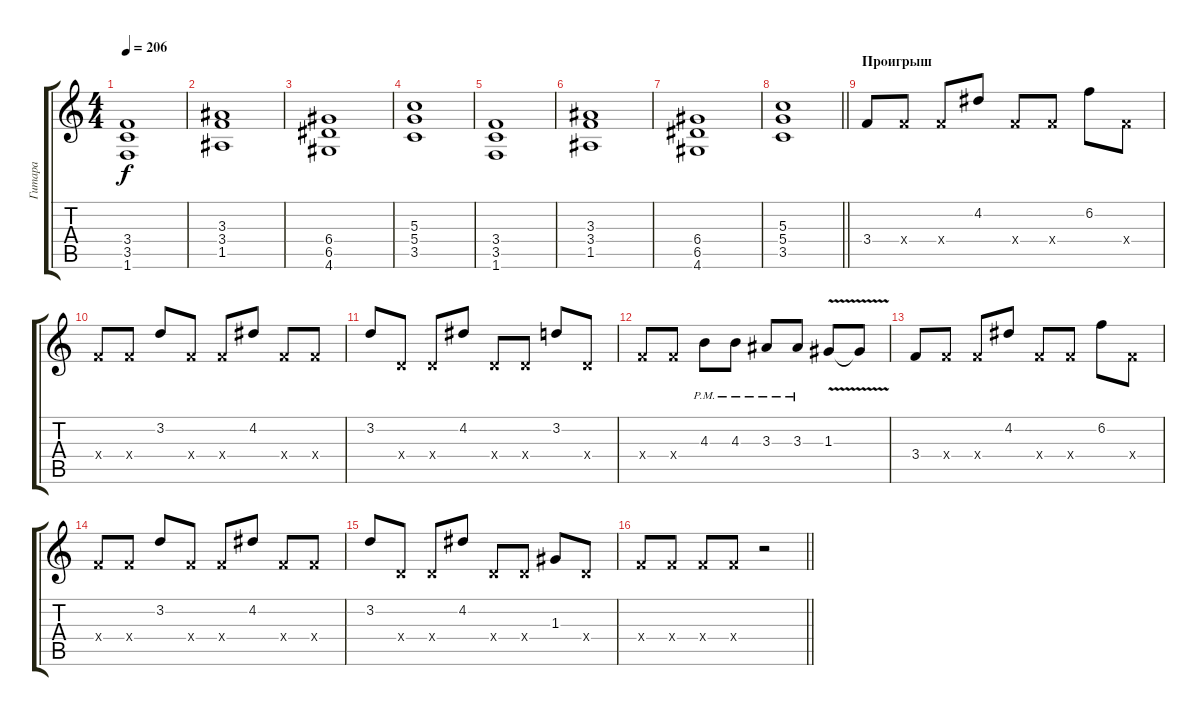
\track ("Гитара" "Гитара") {instrument banjo}
\staff {score tabs}
\tuning (E4 B3 G3 D3 A2 E2) {hide}
\displaytranspose 12
\ts (4 4)
\tempo 206
\clef g2
\ks c
(3.4 3.5 1.6).1{dy f} |
(3.3 3.4 1.5).1 |
(6.4 6.5 4.6).1 |
(5.3 5.4 3.5).1 |
(3.4 3.5 1.6).1 |
(3.3 3.4 1.5).1 |
(6.4 6.5 4.6).1 |
\barLineRight lightlight
(5.3 5.4 3.5).1 |
\section ("" "Проигрыш")
3.4.8{volume 9 instrument overdrivenguitar} 3.4{x}.8 3.4{x}.8 4.2.8 3.4{x}.8 3.4{x}.8 6.2.8 3.4{x}.8 |
3.4{x}.8 3.4{x}.8 3.2.8 3.4{x}.8 3.4{x}.8 4.2.8 3.4{x}.8 3.4{x}.8 |
3.2.8 0.4{x}.8 0.4{x}.8 4.2.8 0.4{x}.8 0.4{x}.8 3.2.8 0.4{x}.8 |
3.4{x}.8 3.4{x}.8 4.3{pm}.8 4.3{pm}.8 3.3{pm}.8 3.3{pm}.8 1.3{v}.8 1.3{t}.8 |
3.4.8 3.4{x}.8 3.4{x}.8 4.2.8 3.4{x}.8 3.4{x}.8 6.2.8 3.4{x}.8 |
3.4{x}.8 3.4{x}.8 3.2.8 3.4{x}.8 3.4{x}.8 4.2.8 3.4{x}.8 3.4{x}.8 |
3.2.8 0.4{x}.8 0.4{x}.8 4.2.8 0.4{x}.8 0.4{x}.8 1.3.8 0.4{x}.8 |
\barLineRight lightlight
3.4{x}.8 3.4{x}.8 3.4{x}.8 3.4{x}.8 r.2
